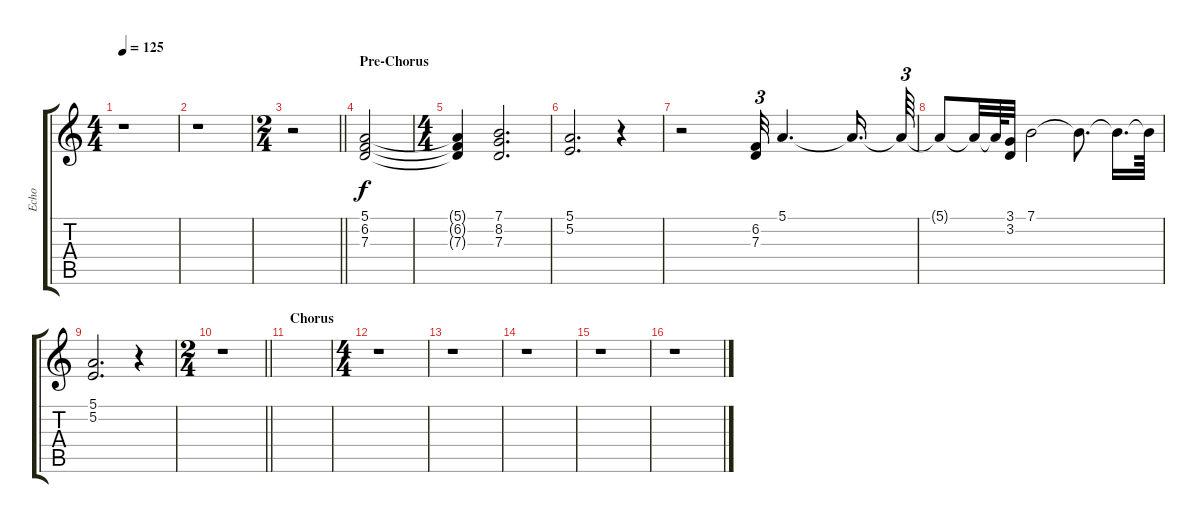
\track ("Echo" "Echo") {instrument choiraahs}
\staff {score tabs}
\tuning (E4 B3 G3 D3 A2 E2) {hide}
\ts (4 4)
\tempo 125
\clef g2
\ks c
r.1{dy f} |
r.1 |
\ts (2 4)
\barLineRight lightlight
r.2 |
\section ("" "Pre-Chorus")
(5.1 6.2 7.3).2 |
\ts (4 4)
(5.1{t} 6.2{t} 7.3{t}).4 (7.1 8.2 7.3).2{d} |
(5.1 5.2).2{d} r.4 |
r.2 (6.2 7.3).32{tu (3 2)} 5.1.4{d} 5.1{t}.16{d} 5.1{t}.64{tu (3 2)} |
5.1{t}.8 5.1{t}.32 5.1{t}.64 (3.1 3.2).32 7.1.2 7.1{t}.8{d} 7.1{t}.16{d} 7.1{t}.64 |
(5.1 5.2).2{d} r.4 |
\ts (2 4)
\barLineRight lightlight
r.1 |
\section ("" "Chorus")
|
\ts (4 4)
r.1 |
r.1 |
r.1 |
r.1 |
r.1
